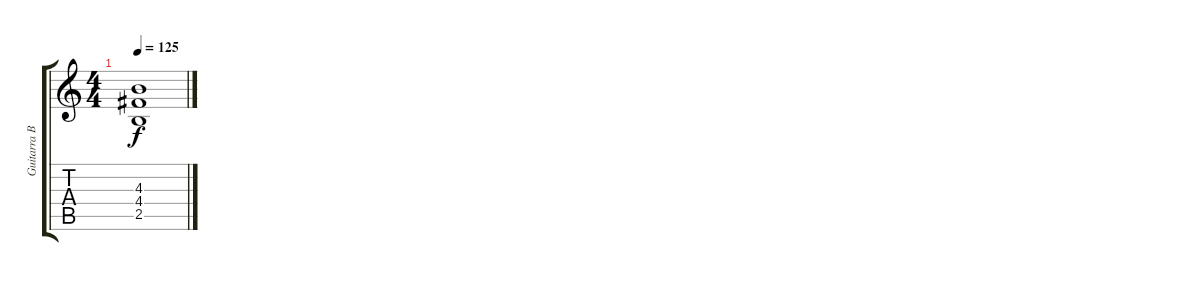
\track ("Guitarra Base" "Guitarra B") {instrument overdrivenguitar}
\staff {score tabs}
\tuning (E4 B3 G3 D3 A2 E2) {hide}
\ts (4 4)
\tempo 125
\clef g2
\ks c
(4.3{t} 4.4{t} 2.5{t}).1{dy f}
